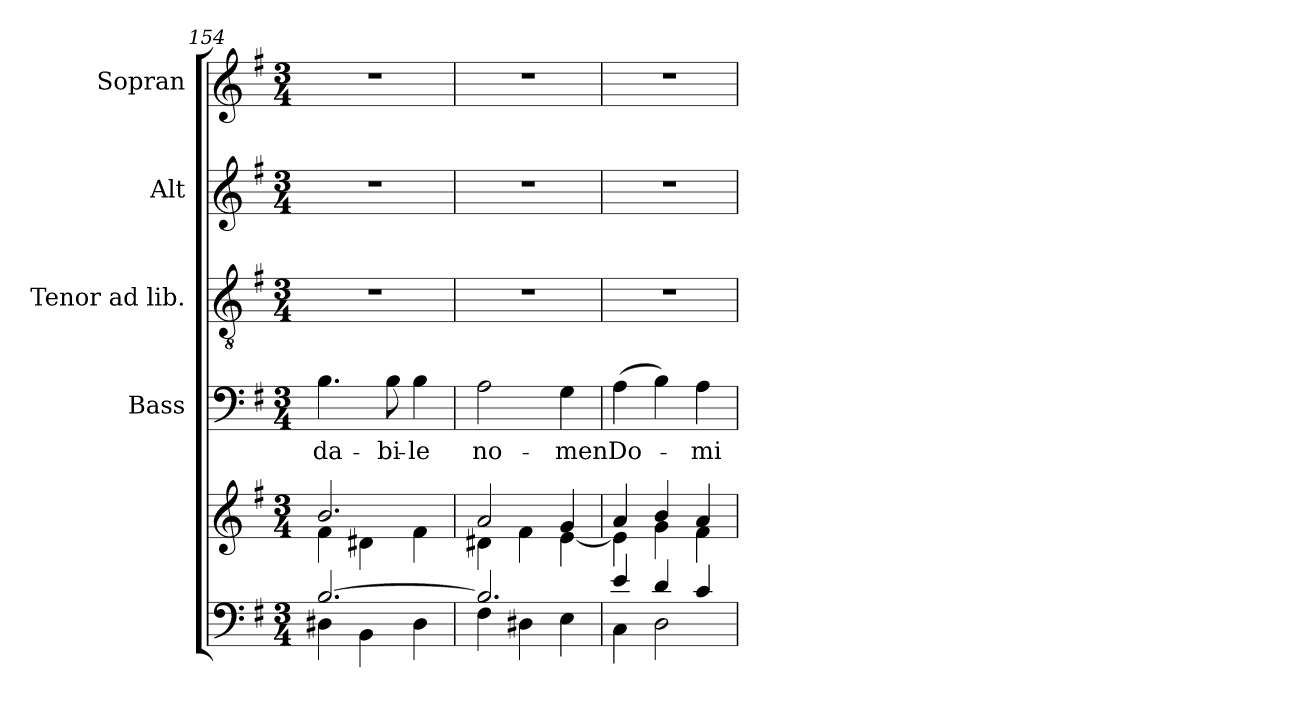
**kern	**kern	**kern	**text	**kern	**kern	**kern
*part5	*part5	*part4	*part4	*part3	*part2	*part1
*staff6	*staff5	*staff4	*staff4	*staff3	*staff2	*staff1
*	*	*I"Bass	*	*I"Tenor ad lib.	*I"Alt	*I"Sopran
*	*	*I'B.	*	*I'T.	*I'A.	*I'S.
*clefF4	*clefG2	*clefF4	*	*clefGv2	*clefG2	*clefG2
*k[f#]	*k[f#]	*k[f#]	*	*k[f#]	*k[f#]	*k[f#]
*G:	*G:	*G:	*	*G:	*G:	*G:
*M3/4	*M3/4	*M3/4	*	*M3/4	*M3/4	*M3/4
=154	=154	=154	=154	=154	=154	=154
*^	*^	*	*	*	*	*
!	!	!	!	!	!LO:LY:b	!	!	!
[>2.B/	4D#X\	2.b/	4f#\	4.B\	-da-	2.r	2.r	2.r
.	4BB\	.	4d#X\	.	.	.	.	.
!	!	!	!	!	!LO:LY:b	!	!	!
.	.	.	.	8B\	-bi-	.	.	.
!	!	!	!	!	!LO:LY:b	!	!	!
.	4D#\	.	4f#\	4B\	-le	.	.	.
=155	=155	=155	=155	=155	=155	=155	=155	=155
!	!	!	!	!	!LO:LY:b	!	!	!
2.B/]	4F#\	2a/	4d#X\	2A\	no-	2.r	2.r	2.r
.	4D#X\	.	4f#\	.	.	.	.	.
!	!	!	!	!	!LO:LY:b	!	!	!
.	4E\	4g/	[<4e\	4G\	-men	.	.	.
=156	=156	=156	=156	=156	=156	=156	=156	=156
!	!	!	!	!	!LO:LY:b	!	!	!
4e/	4C\	4a/	4e\]	(>4A\	Do-	2.r	2.r	2.r
4d/	2D\	4b/	4g\	4B\)	.	.	.	.
!	!	!	!	!	!LO:LY:b	!	!	!
4c/	.	4a/	4f#\	4A\	-mi-	.	.	.
*v	*v	*	*	*	*	*	*	*
*	*v	*v	*	*	*	*	*
=	=	=	=	=	=	=
*-	*-	*-	*-	*-	*-	*-
